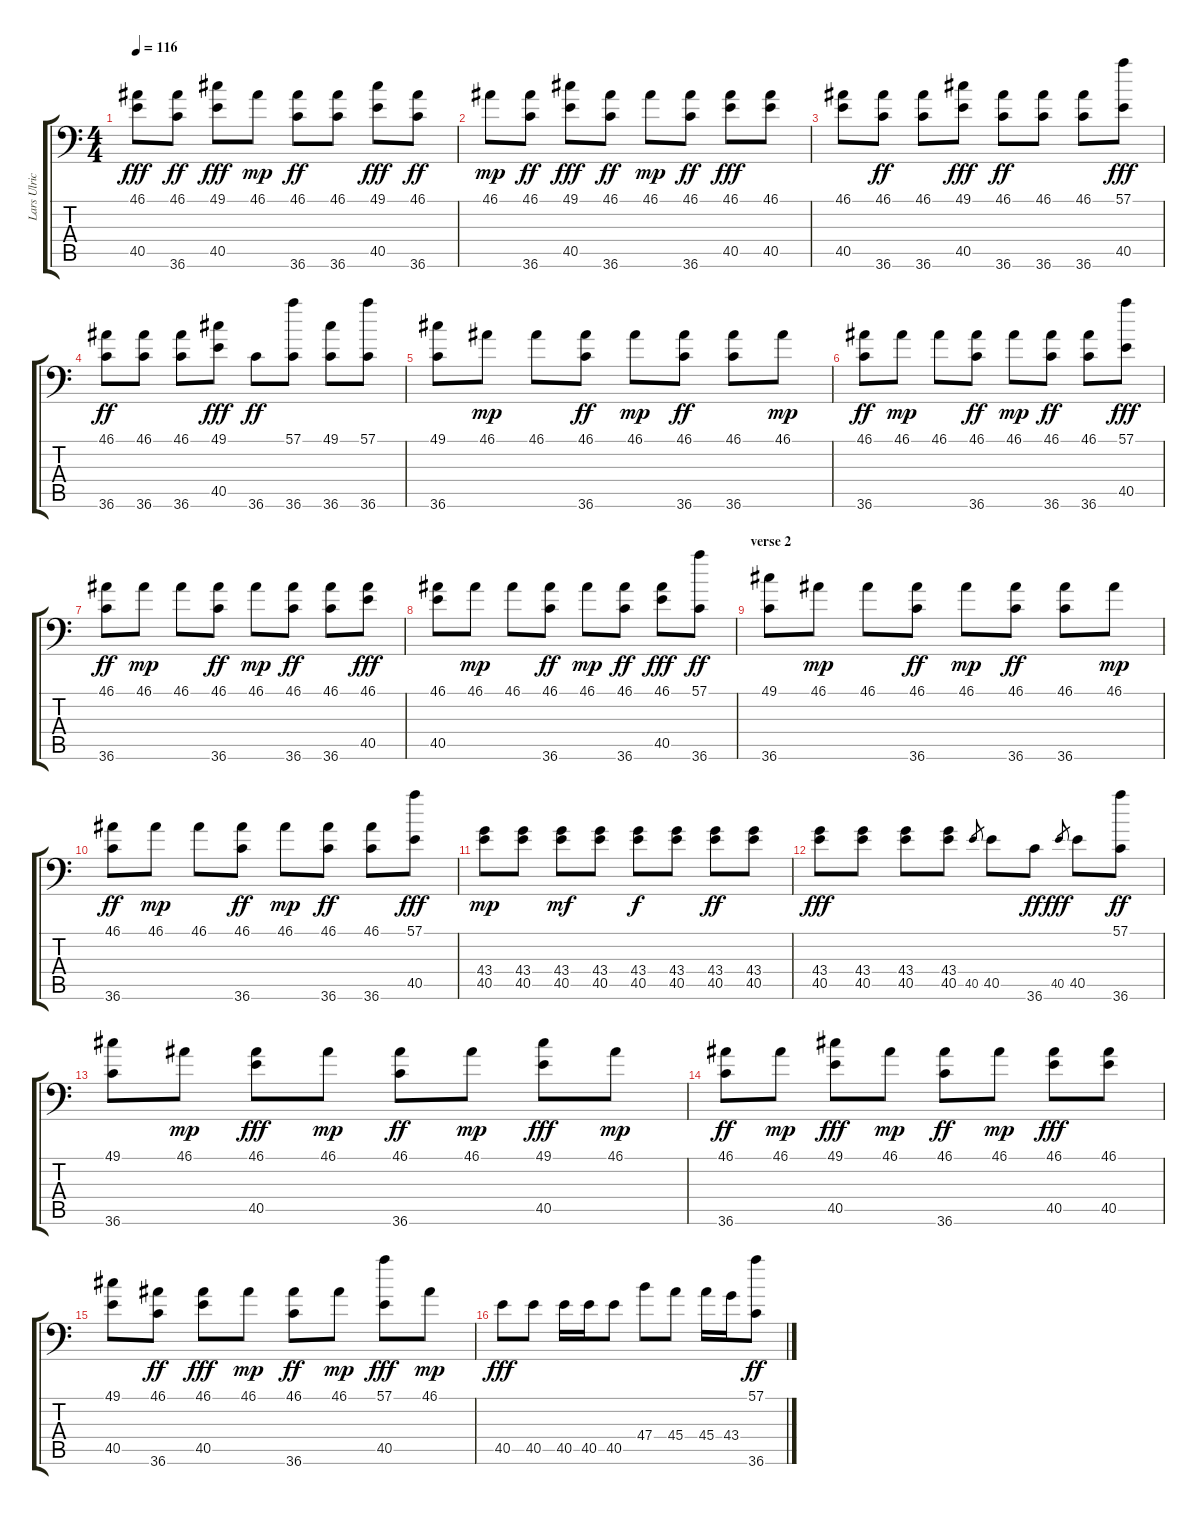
\track ("Lars Ulrich (Drums)" "Lars Ulric") {instrument acousticgrandpiano}
\staff {score tabs}
\tuning (C-1 C-1 C-1 C-1 C-1 C-1) {hide}
\ts (4 4)
\tempo 116
\clef f4
\ks c
(46.1 40.5).8{dy fff} (46.1 36.6).8{dy ff} (49.1 40.5).8{dy fff} 46.1.8{dy mp} (46.1 36.6).8{dy ff} (46.1 36.6).8 (49.1 40.5).8{dy fff} (46.1 36.6).8{dy ff} |
46.1.8{dy mp} (46.1 36.6).8{dy ff} (49.1 40.5).8{dy fff} (46.1 36.6).8{dy ff} 46.1.8{dy mp} (46.1 36.6).8{dy ff} (46.1 40.5).8{dy fff} (46.1 40.5).8 |
(46.1 40.5).8 (46.1 36.6).8{dy ff} (46.1 36.6).8 (49.1 40.5).8{dy fff} (46.1 36.6).8{dy ff} (46.1 36.6).8 (46.1 36.6).8 (57.1 40.5).8{dy fff} |
(46.1 36.6).8{dy ff} (46.1 36.6).8 (46.1 36.6).8 (49.1 40.5).8{dy fff} 36.6.8{dy ff} (57.1 36.6).8 (49.1 36.6).8 (57.1 36.6).8 |
(49.1 36.6).8 46.1.8{dy mp} 46.1.8 (46.1 36.6).8{dy ff} 46.1.8{dy mp} (46.1 36.6).8{dy ff} (46.1 36.6).8 46.1.8{dy mp} |
(46.1 36.6).8{dy ff} 46.1.8{dy mp} 46.1.8 (46.1 36.6).8{dy ff} 46.1.8{dy mp} (46.1 36.6).8{dy ff} (46.1 36.6).8 (57.1 40.5).8{dy fff} |
(46.1 36.6).8{dy ff} 46.1.8{dy mp} 46.1.8 (46.1 36.6).8{dy ff} 46.1.8{dy mp} (46.1 36.6).8{dy ff} (46.1 36.6).8 (46.1 40.5).8{dy fff} |
(46.1 40.5).8 46.1.8{dy mp} 46.1.8 (46.1 36.6).8{dy ff} 46.1.8{dy mp} (46.1 36.6).8{dy ff} (46.1 40.5).8{dy fff} (57.1 36.6).8{dy ff} |
\section ("" "verse 2")
(49.1 36.6).8 46.1.8{dy mp} 46.1.8 (46.1 36.6).8{dy ff} 46.1.8{dy mp} (46.1 36.6).8{dy ff} (46.1 36.6).8 46.1.8{dy mp} |
(46.1 36.6).8{dy ff} 46.1.8{dy mp} 46.1.8 (46.1 36.6).8{dy ff} 46.1.8{dy mp} (46.1 36.6).8{dy ff} (46.1 36.6).8 (57.1 40.5).8{dy fff} |
(43.4 40.5).8{dy mp} (43.4 40.5).8 (43.4 40.5).8{dy mf} (43.4 40.5).8 (43.4 40.5).8{dy f} (43.4 40.5).8 (43.4 40.5).8{dy ff} (43.4 40.5).8 |
(43.4 40.5).8{dy fff} (43.4 40.5).8 (43.4 40.5).8 (43.4 40.5).8 40.5.8{gr} 40.5.8 36.6.8{dy ff} 40.5.8{gr dy fff} 40.5.8 (57.1 36.6).8{dy ff} |
(49.1 36.6).8 46.1.8{dy mp} (46.1 40.5).8{dy fff} 46.1.8{dy mp} (46.1 36.6).8{dy ff} 46.1.8{dy mp} (49.1 40.5).8{dy fff} 46.1.8{dy mp} |
(46.1 36.6).8{dy ff} 46.1.8{dy mp} (49.1 40.5).8{dy fff} 46.1.8{dy mp} (46.1 36.6).8{dy ff} 46.1.8{dy mp} (46.1 40.5).8{dy fff} (46.1 40.5).8 |
(49.1 40.5).8 (46.1 36.6).8{dy ff} (46.1 40.5).8{dy fff} 46.1.8{dy mp} (46.1 36.6).8{dy ff} 46.1.8{dy mp} (57.1 40.5).8{dy fff} 46.1.8{dy mp} |
40.5.8{dy fff} 40.5.8 40.5.16 40.5.16 40.5.8 47.4.8 45.4.8 45.4.16 43.4.16 (57.1 36.6).8{dy ff}
